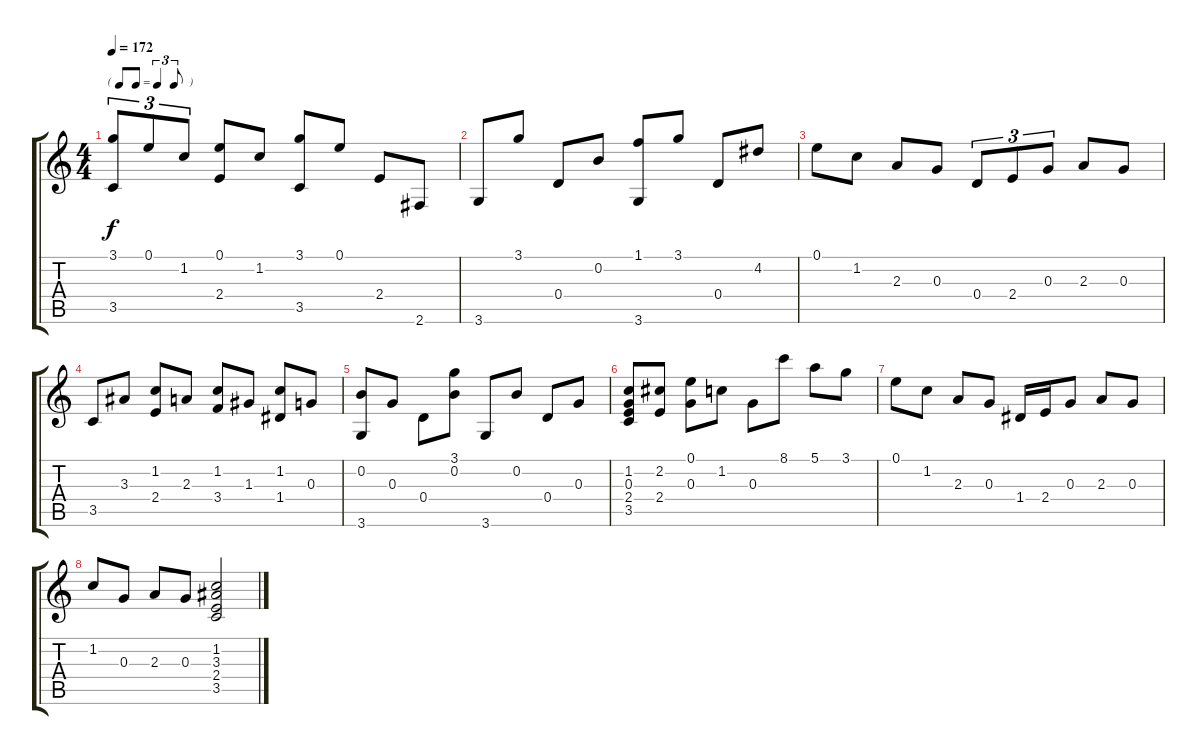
\track "" {instrument acousticguitarsteel}
\staff {score tabs}
\tuning (E4 B3 G3 D3 A2 E2) {hide}
\ts (4 4)
\tf triplet8th
\tempo 172
\clef g2
\ks c
(3.1 3.5).8{tu (3 2) dy f} 0.1.8{tu (3 2)} 1.2.8{tu (3 2)} (0.1 2.4).8 1.2.8 (3.1 3.5).8 0.1.8 2.4.8 2.6.8 |
3.6.8 3.1.8 0.4.8 0.2.8 (1.1 3.6).8 3.1.8 0.4.8 4.2.8 |
0.1.8 1.2.8 2.3.8 0.3.8 0.4.8{tu (3 2)} 2.4.8{tu (3 2)} 0.3.8{tu (3 2)} 2.3.8 0.3.8 |
3.5.8 3.3.8 (1.2 2.4).8 2.3.8 (1.2 3.4).8 1.3.8 (1.2 1.4).8 0.3.8 |
(0.2 3.6).8 0.3.8 0.4.8 (3.1 0.2).8 3.6.8 0.2.8 0.4.8 0.3.8 |
(1.2 0.3 2.4 3.5).8 (2.2 2.4).8 (0.1 0.3).8 1.2.8 0.3.8 8.1.8 5.1.8 3.1.8 |
0.1.8 1.2.8 2.3.8 0.3.8 1.4.16 2.4.16 0.3.8 2.3.8 0.3.8 |
1.2.8 0.3.8 2.3.8 0.3.8 (1.2 3.3 2.4 3.5).2
